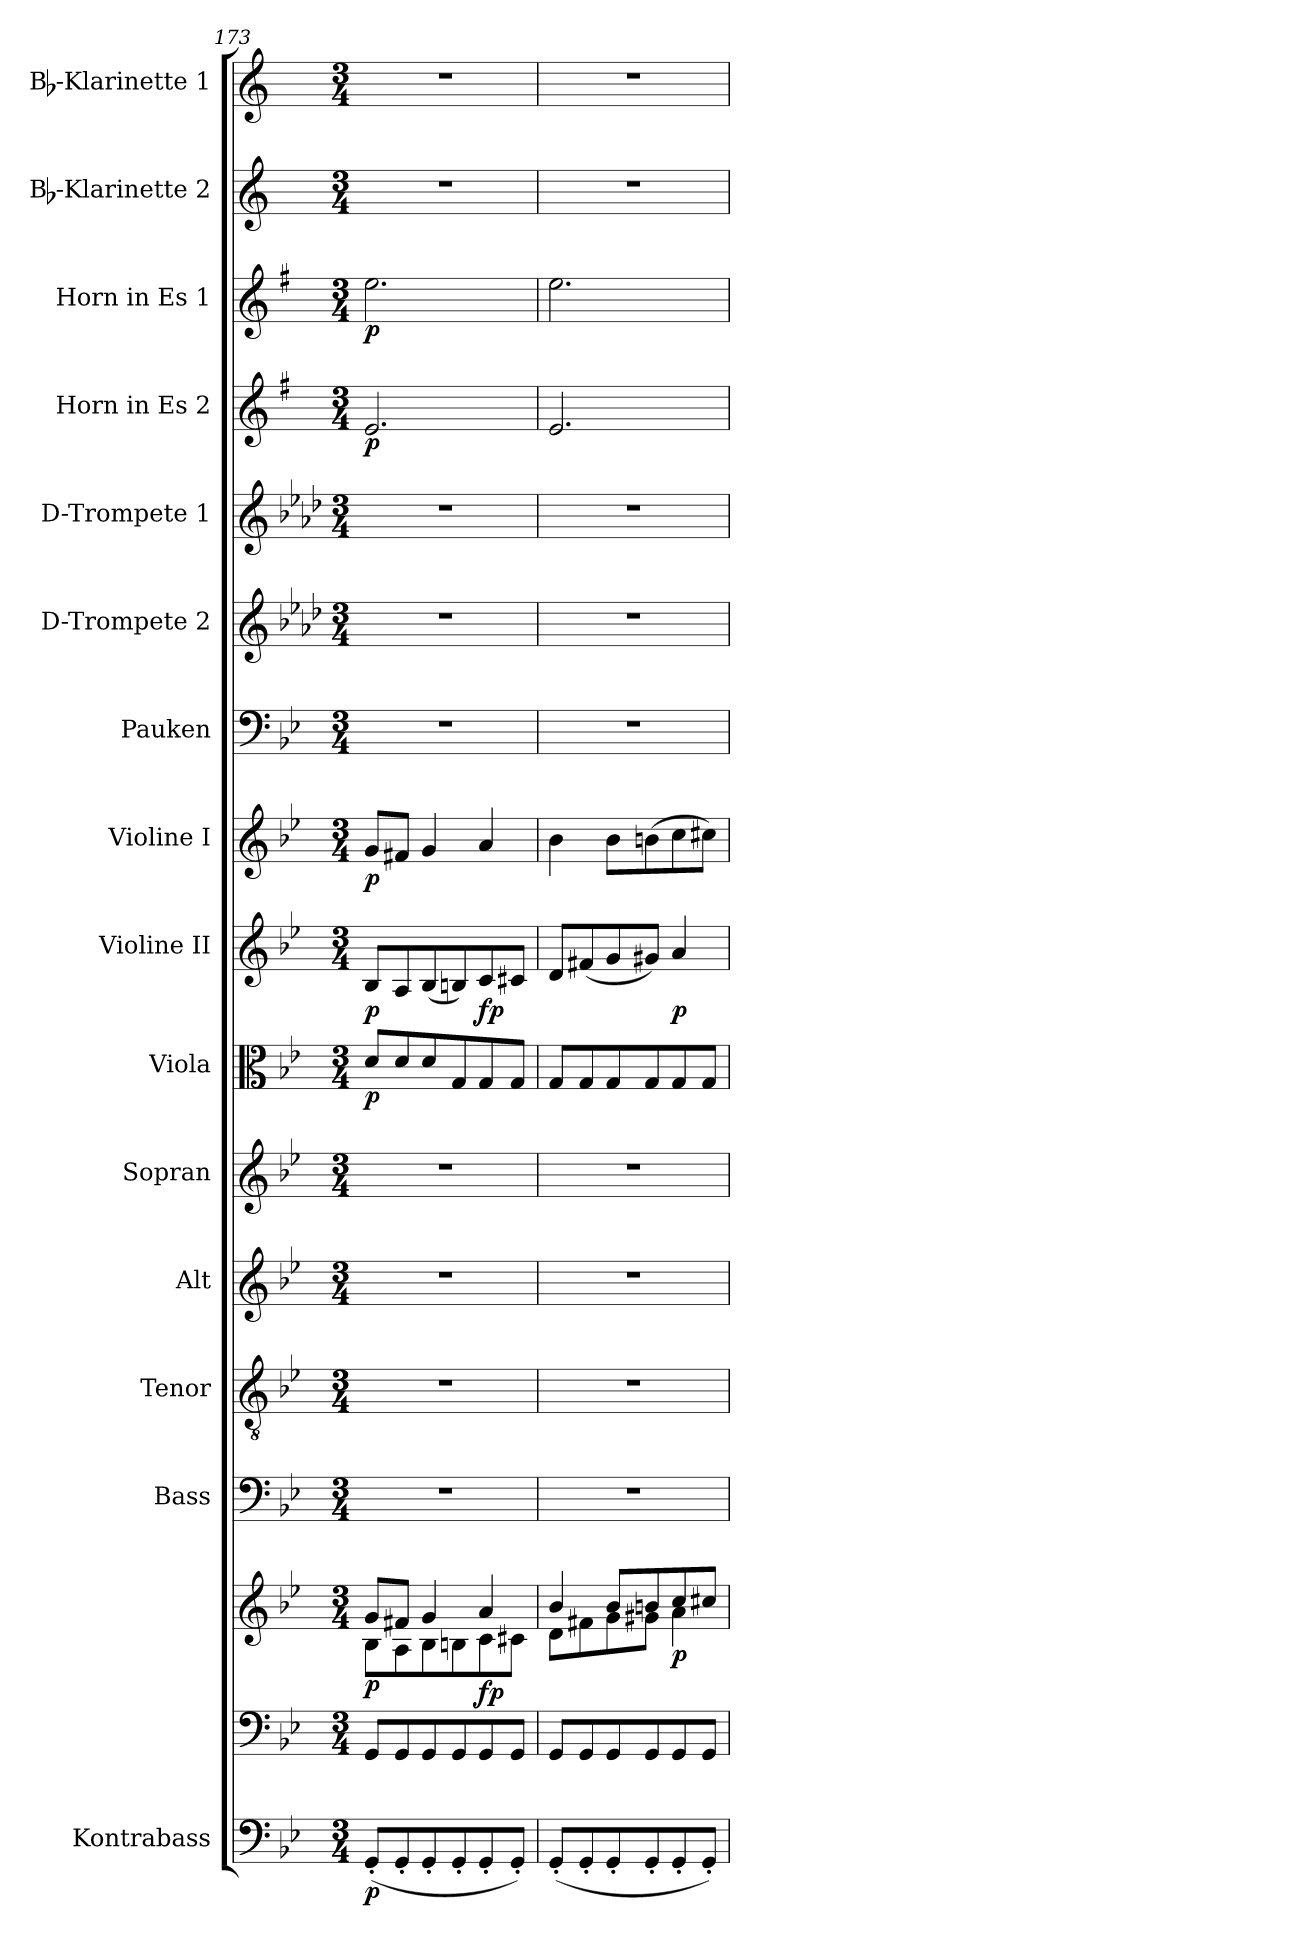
**kern	**dynam	**kern	**kern	**dynam	**kern	**kern	**kern	**kern	**kern	**dynam	**kern	**dynam	**kern	**dynam	**kern	**kern	**kern	**kern	**dynam	**kern	**dynam	**kern	**kern
*part16	*part16	*part15	*part15	*part15	*part14	*part13	*part12	*part11	*part10	*part10	*part9	*part9	*part8	*part8	*part7	*part6	*part5	*part4	*part4	*part3	*part3	*part2	*part1
*staff17	*staff17	*staff16	*staff15	*staff15/16	*staff14	*staff13	*staff12	*staff11	*staff10	*staff10	*staff9	*staff9	*staff8	*staff8	*staff7	*staff6	*staff5	*staff4	*staff4	*staff3	*staff3	*staff2	*staff1
*I"Kontrabass	*	*	*	*	*I"Bass	*I"Tenor	*I"Alt	*I"Sopran	*I"Viola	*	*I"Violine II	*	*I"Violine I	*	*I"Pauken	*I"D-Trompete 2	*I"D-Trompete 1	*I"Horn in Es 2	*	*I"Horn in Es 1	*	*I"Bb-Klarinette 2	*I"Bb-Klarinette 1
*I'Kb.	*	*	*	*	*I'B.	*I'T.	*I'A.	*I'S.	*I'Vla.	*	*I'Vl. II	*	*I'Vl. I	*	*I'Pk.	*I'D Trp. 2	*I'D Trp. 1	*	*	*	*	*I'Bb Kl. 2	*I'Bb Kl. 1
*clefF4	*	*clefF4	*clefG2	*	*clefF4	*clefGv2	*clefG2	*clefG2	*clefC3	*	*clefG2	*	*clefG2	*	*clefF4	*clefG2	*clefG2	*clefG2	*	*clefG2	*	*clefG2	*clefG2
*ITrd7c12	*	*	*	*	*	*	*	*	*	*	*	*	*	*	*	*ITrd-1c-2	*ITrd-1c-2	*ITrd5c9	*	*ITrd5c9	*	*ITrd1c2	*ITrd1c2
*k[b-e-]	*	*k[b-e-]	*k[b-e-]	*	*k[b-e-]	*k[b-e-]	*k[b-e-]	*k[b-e-]	*k[b-e-]	*	*k[b-e-]	*	*k[b-e-]	*	*k[b-e-]	*k[b-e-]	*k[b-e-]	*k[b-e-]	*	*k[b-e-]	*	*k[b-e-]	*k[b-e-]
*B-:	*	*B-:	*B-:	*	*B-:	*B-:	*B-:	*B-:	*B-:	*	*B-:	*	*B-:	*	*B-:	*B-:	*B-:	*B-:	*	*B-:	*	*B-:	*B-:
*M3/4	*	*M3/4	*M3/4	*	*M3/4	*M3/4	*M3/4	*M3/4	*M3/4	*	*M3/4	*	*M3/4	*	*M3/4	*M3/4	*M3/4	*M3/4	*	*M3/4	*	*M3/4	*M3/4
=173	=173	=173	=173	=173	=173	=173	=173	=173	=173	=173	=173	=173	=173	=173	=173	=173	=173	=173	=173	=173	=173	=173	=173
*	*	*	*^	*	*	*	*	*	*	*	*	*	*	*	*	*	*	*	*	*	*	*	*
!	!LO:DY:b	!	!	!	!LO:DY:b	!	!	!	!	!	!LO:DY:b	!	!LO:DY:b	!	!LO:DY:b	!	!	!	!	!LO:DY:b	!	!LO:DY:b	!	!
(<8GGG'</L	p	8GG/L	8g/L	8B-\L	p	2.r	2.r	2.r	2.r	8d/L	p	8B-/L	p	8g/L	p	2.r	2.r	2.r	2.G/	p	2.g\	p	2.r	2.r
8GGG'</	.	8GG/	8f#X/J	8A\	.	.	.	.	.	8d/	.	8A/	.	8f#X/J	.	.	.	.	.	.	.	.	.	.
8GGG'</	.	8GG/	4g/	8B-\	.	.	.	.	.	8d/	.	(<8B-/	.	4g/	.	.	.	.	.	.	.	.	.	.
8GGG'</	.	8GG/	.	8Bn\	.	.	.	.	.	8G/	.	8Bn/)	.	.	.	.	.	.	.	.	.	.	.	.
!	!	!	!	!	!LO:DY:b	!	!	!	!	!	!	!	!LO:DY:b	!	!	!	!	!	!	!	!	!	!	!
8GGG'</	.	8GG/	4a/	8c\	fp	.	.	.	.	8G/	.	8c/	fp	4a/	.	.	.	.	.	.	.	.	.	.
8GGG'</J)	.	8GG/J	.	8c#X\J	.	.	.	.	.	8G/J	.	8c#X/J	.	.	.	.	.	.	.	.	.	.	.	.
=174	=174	=174	=174	=174	=174	=174	=174	=174	=174	=174	=174	=174	=174	=174	=174	=174	=174	=174	=174	=174	=174	=174	=174	=174
(<8GGG'</L	.	8GG/L	4b-/	8d\L	.	2.r	2.r	2.r	2.r	8G/L	.	8d/L	.	4b-\	.	2.r	2.r	2.r	2.G/	.	2.g\	.	2.r	2.r
8GGG'</	.	8GG/	.	8f#X\	.	.	.	.	.	8G/	.	(<8f#X/	.	.	.	.	.	.	.	.	.	.	.	.
8GGG'</	.	8GG/	8b-/L	8g\	.	.	.	.	.	8G/	.	8g/	.	8b-\L	.	.	.	.	.	.	.	.	.	.
8GGG'</	.	8GG/	8bn/	8g#X\J	.	.	.	.	.	8G/	.	8g#X/J)	.	(>8bn\	.	.	.	.	.	.	.	.	.	.
!	!	!	!	!	!LO:DY:b	!	!	!	!	!	!	!	!LO:DY:b	!	!	!	!	!	!	!	!	!	!	!
8GGG'</	.	8GG/	8cc/	4a\	p	.	.	.	.	8G/	.	4a/	p	8cc\	.	.	.	.	.	.	.	.	.	.
8GGG'</J)	.	8GG/J	8cc#X/J	.	.	.	.	.	.	8G/J	.	.	.	8cc#X\J)	.	.	.	.	.	.	.	.	.	.
*	*	*	*v	*v	*	*	*	*	*	*	*	*	*	*	*	*	*	*	*	*	*	*	*	*
=	=	=	=	=	=	=	=	=	=	=	=	=	=	=	=	=	=	=	=	=	=	=	=
*-	*-	*-	*-	*-	*-	*-	*-	*-	*-	*-	*-	*-	*-	*-	*-	*-	*-	*-	*-	*-	*-	*-	*-
